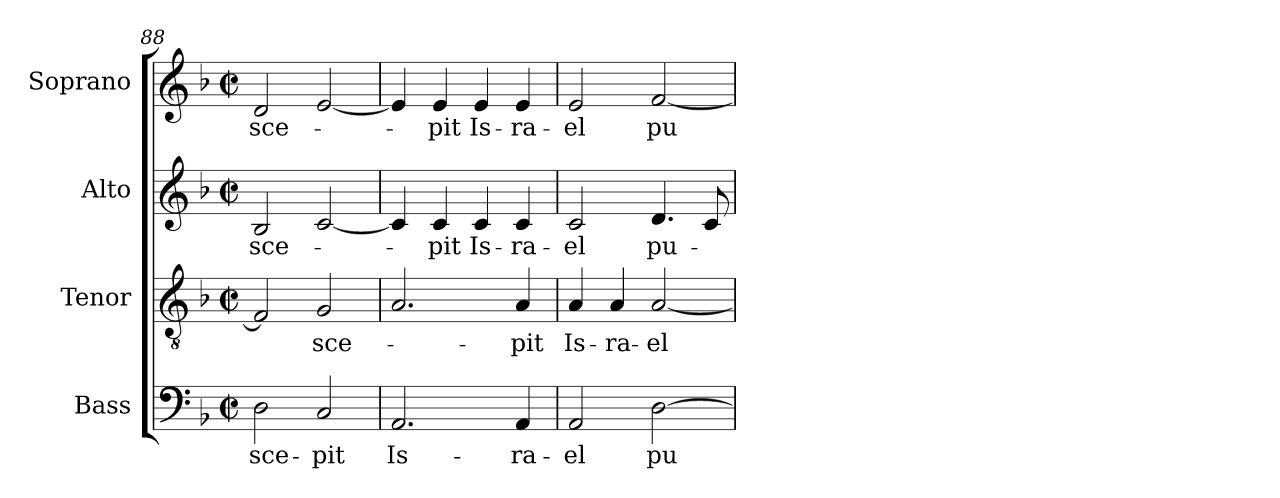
**kern	**text	**kern	**text	**kern	**text	**kern	**text
*part4	*part4	*part3	*part3	*part2	*part2	*part1	*part1
*staff4	*staff4	*staff3	*staff3	*staff2	*staff2	*staff1	*staff1
*I"Bass	*	*I"Tenor	*	*I"Alto	*	*I"Soprano	*
*I'B	*	*I'T	*	*I'A	*	*I'S	*
*clefF4	*	*clefGv2	*	*clefG2	*	*clefG2	*
*k[b-]	*	*k[b-]	*	*k[b-]	*	*k[b-]	*
*F:	*	*F:	*	*F:	*	*F:	*
*M2/2	*	*M2/2	*	*M2/2	*	*M2/2	*
*met(c|)	*	*met(c|)	*	*met(c|)	*	*met(c|)	*
=88	=88	=88	=88	=88	=88	=88	=88
2D\	-sce-	2F/]	.	2B-/	-sce-	2d/	-sce-
2C/	-pit	2G/	-sce-	[2c/	.	[2e/	.
=89	=89	=89	=89	=89	=89	=89	=89
2.AA/	Is-	2.A/	.	4c/]	.	4e/]	.
.	.	.	.	4c/	-pit	4e/	-pit
.	.	.	.	4c/	Is-	4e/	Is-
4AA/	-ra-	4A/	-pit	4c/	-ra-	4e/	-ra-
=90	=90	=90	=90	=90	=90	=90	=90
2AA/	-el	4A/	Is-	2c/	-el	2e/	-el
.	.	4A/	-ra-	.	.	.	.
[2D\	pu-	[2A/	-el	4.d/	pu-	[2f/	pu
.	.	.	.	8c/	.	.	.
=	=	=	=	=	=	=	=
*-	*-	*-	*-	*-	*-	*-	*-
